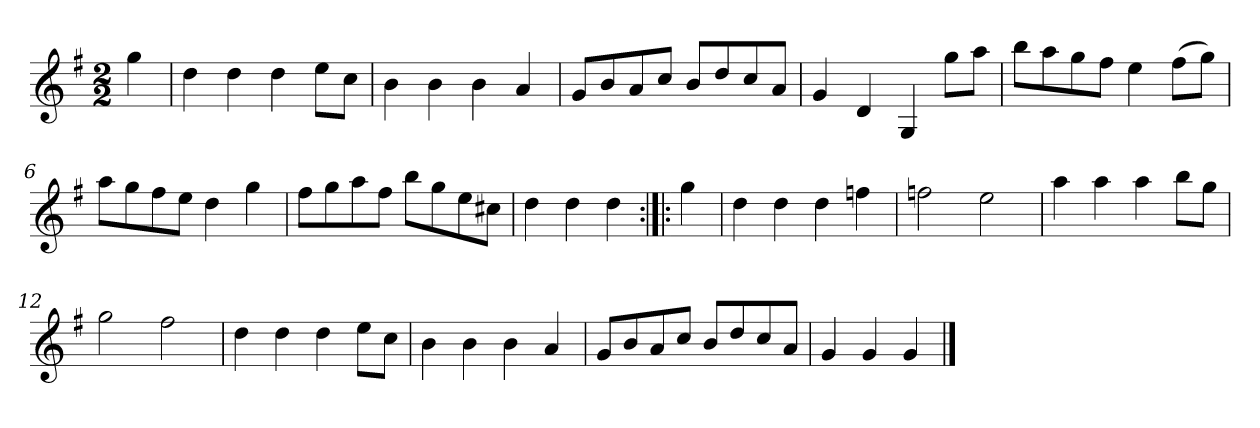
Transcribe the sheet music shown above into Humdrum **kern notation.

**kern
*part1
*staff1
*clefG2
*k[f#]
*G:
*M2/2
*MM138
=
4gg
=1
4dd
4dd
4dd
8ee\L
8cc\J
=2
4b
4b
4b
4a
=3
8g/L
8b/
8a/
8cc/J
8b/L
8dd/
8cc/
8a/J
=4
4g
4d
4G
8gg\L
8aa\J
=5
8bb\L
8aa\
8gg\
8ff#\J
4ee
(8ff#\L
8gg\J)
=6
8aa\L
8gg\
8ff#\
8ee\J
4dd
4gg
=7
8ff#\L
8gg\
8aa\
8ff#\J
8bb\L
8gg\
8ee\
8cc#X\J
=8
4dd
4dd
4dd
=:|!|:
4gg
=9
4dd
4dd
4dd
4ffn
=10
2ffn
2ee
=11
4aa
4aa
4aa
8bb\L
8gg\J
=12
2gg
2ff#
=13
4dd
4dd
4dd
8ee\L
8cc\J
=14
4b
4b
4b
4a
=15
8g/L
8b/
8a/
8cc/J
8b/L
8dd/
8cc/
8a/J
=16
4g
4g
4g
==
*-
